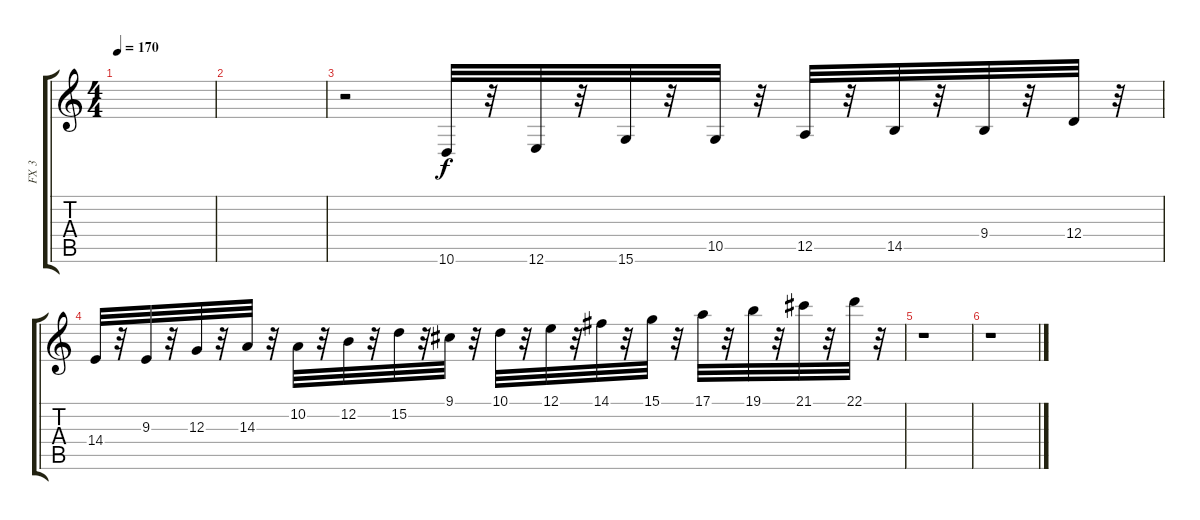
\track ("FX 3" "FX 3") {instrument harpsichord}
\staff {score tabs}
\tuning (E4 B3 G3 D3 A2 E2) {hide}
\ts (4 4)
\tempo 170
\clef g2
\ks c
|
|
r.2 10.6.32 r.32 12.6.32 r.32 15.6.32 r.32 10.5.32 r.32 12.5.32 r.32 14.5.32 r.32 9.4.32 r.32 12.4.32 r.32 |
14.4.32 r.32 9.3.32 r.32 12.3.32 r.32 14.3.32 r.32 10.2.32 r.32 12.2.32 r.32 15.2.32 r.32 9.1.32 r.32 10.1.32 r.32 12.1.32 r.32 14.1.32 r.32 15.1.32 r.32 17.1.32 r.32 19.1.32 r.32 21.1.32 r.32 22.1.32 r.32 |
r.1 |
r.1
